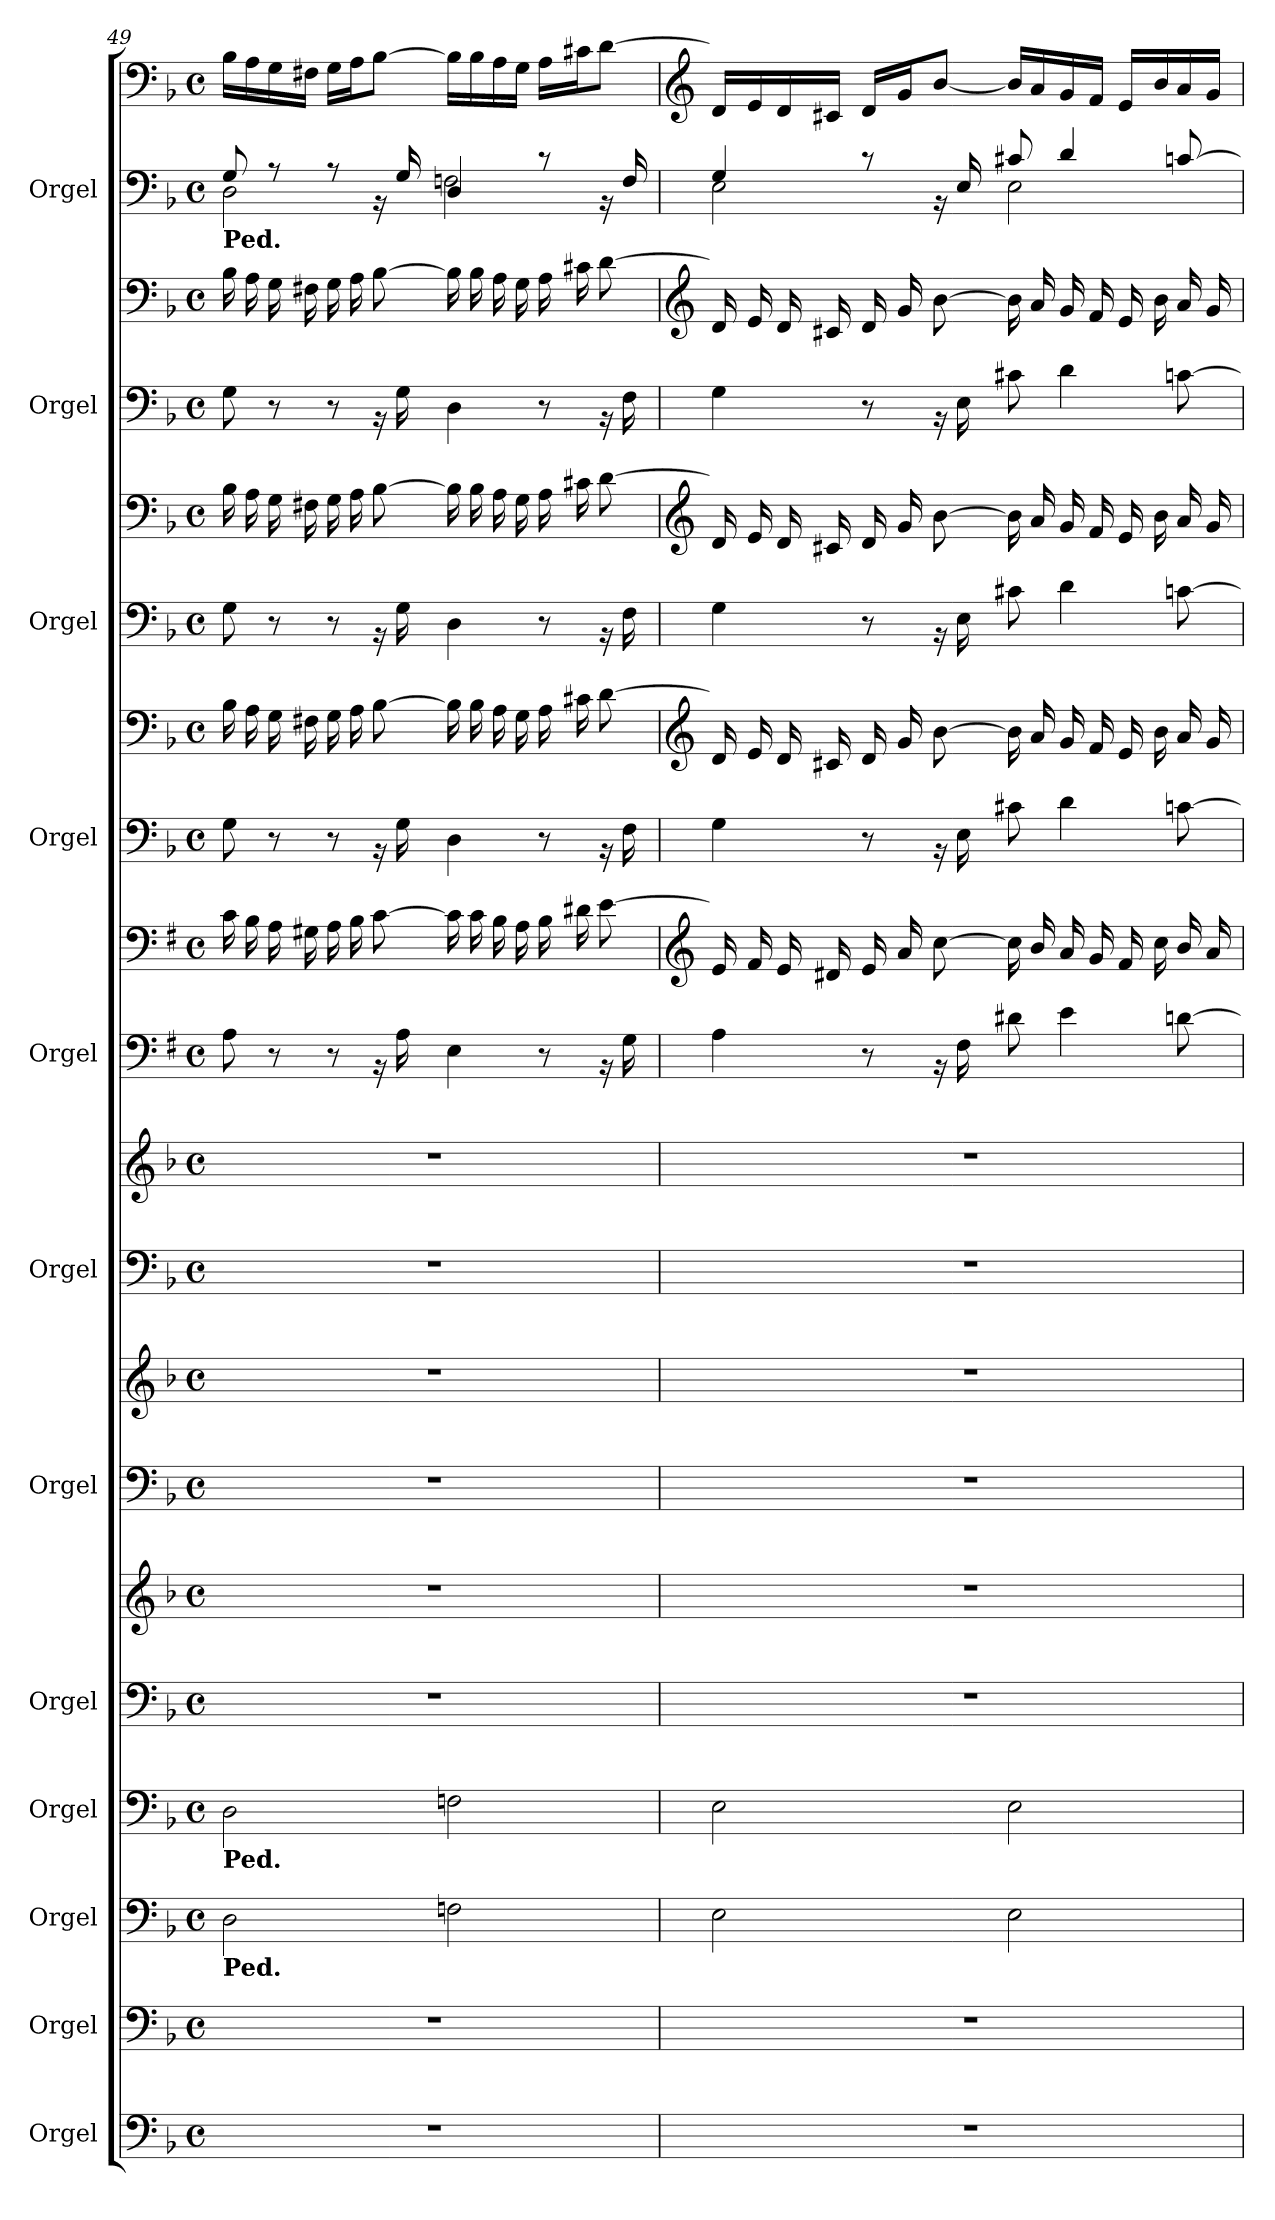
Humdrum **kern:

**kern	**kern	**kern	**kern	**kern	**kern	**kern	**kern	**kern	**kern	**kern	**kern	**kern	**kern	**kern	**kern	**kern	**kern	**kern	**kern
*part12	*part11	*part10	*part9	*part8	*part8	*part7	*part7	*part6	*part6	*part5	*part5	*part4	*part4	*part3	*part3	*part2	*part2	*part1	*part1
*staff20	*staff19	*staff18	*staff17	*staff16	*staff15	*staff14	*staff13	*staff12	*staff11	*staff10	*staff9	*staff8	*staff7	*staff6	*staff5	*staff4	*staff3	*staff2	*staff1
*I"Orgel	*I"Orgel	*I"Orgel	*I"Orgel	*I"Orgel	*	*I"Orgel	*	*I"Orgel	*	*I"Orgel	*	*I"Orgel	*	*I"Orgel	*	*I"Orgel	*	*I"Orgel	*
*clefF4	*clefF4	*clefF4	*clefF4	*clefF4	*clefG2	*clefF4	*clefG2	*clefF4	*clefG2	*clefF4	*clefF4	*clefF4	*clefF4	*clefF4	*clefF4	*clefF4	*clefF4	*clefF4	*clefF4
*	*	*	*	*	*	*	*	*	*	*ITrd1c2	*ITrd1c2	*	*	*	*	*	*	*	*
*k[b-]	*k[b-]	*k[b-]	*k[b-]	*k[b-]	*k[b-]	*k[b-]	*k[b-]	*k[b-]	*k[b-]	*k[b-]	*k[b-]	*k[b-]	*k[b-]	*k[b-]	*k[b-]	*k[b-]	*k[b-]	*k[b-]	*k[b-]
*M4/4	*M4/4	*M4/4	*M4/4	*M4/4	*M4/4	*M4/4	*M4/4	*M4/4	*M4/4	*M4/4	*M4/4	*M4/4	*M4/4	*M4/4	*M4/4	*M4/4	*M4/4	*M4/4	*M4/4
*met(c)	*met(c)	*met(c)	*met(c)	*met(c)	*met(c)	*met(c)	*met(c)	*met(c)	*met(c)	*met(c)	*met(c)	*met(c)	*met(c)	*met(c)	*met(c)	*met(c)	*met(c)	*met(c)	*met(c)
*MM62	*MM62	*MM62	*MM62	*MM62	*MM62	*MM62	*MM62	*MM62	*MM62	*MM62	*MM62	*MM62	*MM62	*MM62	*MM62	*MM62	*MM62	*MM62	*MM62
=49	=49	=49	=49	=49	=49	=49	=49	=49	=49	=49	=49	=49	=49	=49	=49	=49	=49	=49	=49
*	*	*	*	*	*	*	*	*	*	*	*	*	*	*	*	*	*	*^	*
!	!	!	!	!	!	!	!	!	!	!	!	!	!	!	!	!	!	!LO:TX:b:B:t=Ped.	!	!
!	!	!	!LO:TX:b:B:t=Ped.	!	!	!	!	!	!	!	!	!	!	!	!	!	!	!	!	!
!	!	!LO:TX:b:B:t=Ped.	!	!	!	!	!	!	!	!	!	!	!	!	!	!	!	!	!	!
1r	1r	2D\	2D\	1r	1r	1r	1r	1r	1r	8G\	16B-\	8G\	16B-\	8G\	16B-\	8G\	16B-\	8G/	2D\	16B-\LL
*	*	*	*	*	*	*	*	*	*	*	*	*	*	*	*	*	*	*	*	*MM72
.	.	.	.	.	.	.	.	.	.	.	16A\	.	16A\	.	16A\	.	16A\	.	.	16A\
.	.	.	.	.	.	.	.	.	.	8r	16G\	8r	16G\	8r	16G\	8r	16G\	8r	.	16G\
.	.	.	.	.	.	.	.	.	.	.	16F#X\	.	16F#X\	.	16F#X\	.	16F#X\	.	.	16F#X\JJ
.	.	.	.	.	.	.	.	.	.	8r	16G\	8r	16G\	8r	16G\	8r	16G\	8r	.	16G\LL
.	.	.	.	.	.	.	.	.	.	.	16A\	.	16A\	.	16A\	.	16A\	.	.	16A\J
.	.	.	.	.	.	.	.	.	.	16rBB	[8B-\	16rBB	[8B-\	16rBB	[8B-\	16rBB	[8B-\	16rBB	.	[8B-\J
.	.	.	.	.	.	.	.	.	.	16G\	.	16G\	.	16G\	.	16G\	.	16G/	.	.
.	.	2Fn\	2Fn\	.	.	.	.	.	.	4D\	16B-\]	4D\	16B-\]	4D\	16B-\]	4D\	16B-\]	4D/	2Fn\	16B-\LL]
.	.	.	.	.	.	.	.	.	.	.	16B-\	.	16B-\	.	16B-\	.	16B-\	.	.	16B-\
.	.	.	.	.	.	.	.	.	.	.	16A\	.	16A\	.	16A\	.	16A\	.	.	16A\
.	.	.	.	.	.	.	.	.	.	.	16G\	.	16G\	.	16G\	.	16G\	.	.	16G\JJ
.	.	.	.	.	.	.	.	.	.	8r	16A\	8r	16A\	8r	16A\	8r	16A\	8r	.	16A\LL
.	.	.	.	.	.	.	.	.	.	.	16c#X\	.	16c#X\	.	16c#X\	.	16c#X\	.	.	16c#X\J
.	.	.	.	.	.	.	.	.	.	16rBB	[8d\	16rBB	[8d\	16rBB	[8d\	16rBB	[8d\	16rBB	.	[8d\J
.	.	.	.	.	.	.	.	.	.	16F\	.	16F\	.	16F\	.	16F\	.	16F/	.	.
!!LO:LB:g=z
=50	=50	=50	=50	=50	=50	=50	=50	=50	=50	=50	=50	=50	=50	=50	=50	=50	=50	=50	=50	=50
*	*	*	*	*	*	*	*	*	*	*	*clefG2	*	*clefG2	*	*clefG2	*	*clefG2	*	*	*clefG2
1r	1r	2E\	2E\	1r	1r	1r	1r	1r	1r	4G\	16d/]	4G\	16d/]	4G\	16d/]	4G\	16d/]	4G/	2E\	16d/LL]
.	.	.	.	.	.	.	.	.	.	.	16e/	.	16e/	.	16e/	.	16e/	.	.	16e/
.	.	.	.	.	.	.	.	.	.	.	16d/	.	16d/	.	16d/	.	16d/	.	.	16d/
.	.	.	.	.	.	.	.	.	.	.	16c#X/	.	16c#X/	.	16c#X/	.	16c#X/	.	.	16c#X/JJ
.	.	.	.	.	.	.	.	.	.	8r	16d/	8r	16d/	8r	16d/	8r	16d/	8r	.	16d/LL
.	.	.	.	.	.	.	.	.	.	.	16g/	.	16g/	.	16g/	.	16g/	.	.	16g/J
.	.	.	.	.	.	.	.	.	.	16rBB	[8b-\	16rBB	[8b-\	16rBB	[8b-\	16rBB	[8b-\	16rBB	.	[8b-/J
.	.	.	.	.	.	.	.	.	.	16E\	.	16E\	.	16E\	.	16E\	.	16E/	.	.
.	.	2E\	2E\	.	.	.	.	.	.	8c#X\	16b-\]	8c#X\	16b-\]	8c#X\	16b-\]	8c#X\	16b-\]	8c#X/	2E\	16b-/LL]
.	.	.	.	.	.	.	.	.	.	.	16a/	.	16a/	.	16a/	.	16a/	.	.	16a/
.	.	.	.	.	.	.	.	.	.	4d\	16g/	4d\	16g/	4d\	16g/	4d\	16g/	4d/	.	16g/
.	.	.	.	.	.	.	.	.	.	.	16f/	.	16f/	.	16f/	.	16f/	.	.	16f/JJ
.	.	.	.	.	.	.	.	.	.	.	16e/	.	16e/	.	16e/	.	16e/	.	.	16e/LL
.	.	.	.	.	.	.	.	.	.	.	16b-\	.	16b-\	.	16b-\	.	16b-\	.	.	16b-/
.	.	.	.	.	.	.	.	.	.	[8cn\	16a/	[8cn\	16a/	[8cn\	16a/	[8cn\	16a/	[8cn/	.	16a/
.	.	.	.	.	.	.	.	.	.	.	16g/	.	16g/	.	16g/	.	16g/	.	.	16g/JJ
*	*	*	*	*	*	*	*	*	*	*	*	*	*	*	*	*	*	*v	*v	*
=	=	=	=	=	=	=	=	=	=	=	=	=	=	=	=	=	=	=	=
*-	*-	*-	*-	*-	*-	*-	*-	*-	*-	*-	*-	*-	*-	*-	*-	*-	*-	*-	*-
